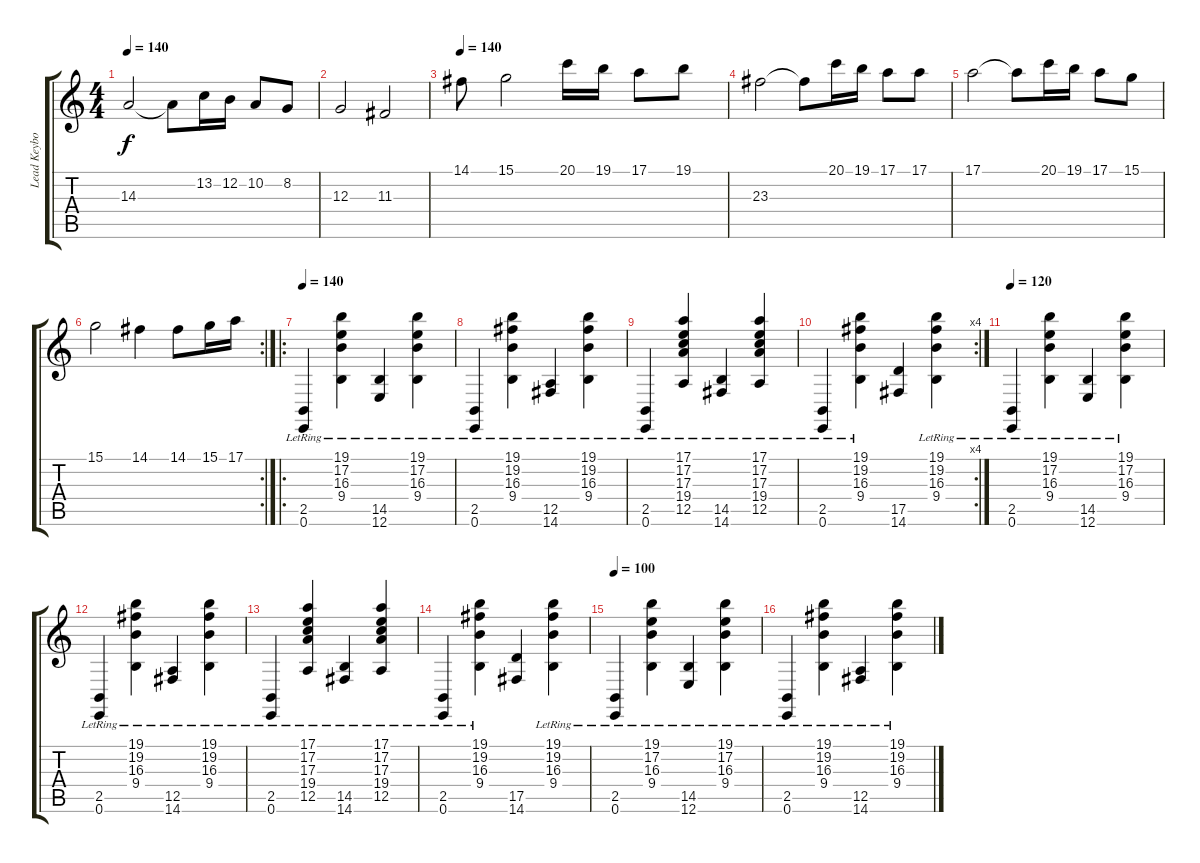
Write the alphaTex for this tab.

\track ("Lead Keyboard" "Lead Keybo") {instrument lead2sawtooth}
\staff {score tabs}
\tuning (E4 B3 G3 D3 A2 E2) {hide}
\ts (4 4)
\tempo 140
\clef g2
\ks c
14.3.2{dy f} 14.3{t}.8 13.2.16 12.2.16 10.2.8 8.2.8 |
12.3.2 11.3.2 |
\tempo 140
14.1.8 15.1.2 20.1.16 19.1.16 17.1.8 19.1.8 |
23.3.2 23.3{t}.8 20.1.16 19.1.16 17.1.8 17.1.8 |
17.1.2 17.1{t}.8 20.1.16 19.1.16 17.1.8 15.1.8 |
\rc 2
15.1.2 14.1.4 14.1.8 15.1.16 17.1.16 |
\ro
\tempo 140
(2.5{lr} 0.6{lr}).4{volume 14 instrument brightacousticpiano} (19.1{lr} 17.2{lr} 16.3{lr} 9.4{lr}).4 (14.5{lr} 12.6{lr}).4 (19.1{lr} 17.2{lr} 16.3{lr} 9.4{lr}).4 |
(2.5{lr} 0.6{lr}).4 (19.1{lr} 19.2{lr} 16.3{lr} 9.4{lr}).4 (12.5{lr} 14.6{lr}).4 (19.1{lr} 19.2{lr} 16.3{lr} 9.4{lr}).4 |
(2.5{lr} 0.6{lr}).4 (17.1{lr} 17.2{lr} 17.3{lr} 19.4{lr} 12.5{lr}).4 (14.5{lr} 14.6{lr}).4 (17.1{lr} 17.2{lr} 17.3{lr} 19.4{lr} 12.5{lr}).4 |
\rc 4
(2.5{lr} 0.6{lr}).4 (19.1{lr} 19.2{lr} 16.3{lr} 9.4{lr}).4 (17.5 14.6).4 (19.1{lr} 19.2{lr} 16.3{lr} 9.4{lr}).4 |
\tempo 120
(2.5{lr} 0.6{lr}).4{instrument brightacousticpiano} (19.1{lr} 17.2{lr} 16.3{lr} 9.4{lr}).4 (14.5{lr} 12.6{lr}).4 (19.1{lr} 17.2{lr} 16.3{lr} 9.4{lr}).4 |
(2.5{lr} 0.6{lr}).4 (19.1{lr} 19.2{lr} 16.3{lr} 9.4{lr}).4 (12.5{lr} 14.6{lr}).4 (19.1{lr} 19.2{lr} 16.3{lr} 9.4{lr}).4 |
(2.5{lr} 0.6{lr}).4 (17.1{lr} 17.2{lr} 17.3{lr} 19.4{lr} 12.5{lr}).4 (14.5{lr} 14.6{lr}).4 (17.1{lr} 17.2{lr} 17.3{lr} 19.4{lr} 12.5{lr}).4 |
(2.5{lr} 0.6{lr}).4 (19.1{lr} 19.2{lr} 16.3{lr} 9.4{lr}).4 (17.5 14.6).4 (19.1{lr} 19.2{lr} 16.3{lr} 9.4{lr}).4 |
\tempo 100
(2.5{lr} 0.6{lr}).4{volume 0 instrument brightacousticpiano} (19.1{lr} 17.2{lr} 16.3{lr} 9.4{lr}).4 (14.5{lr} 12.6{lr}).4 (19.1{lr} 17.2{lr} 16.3{lr} 9.4{lr}).4 |
(2.5{lr} 0.6{lr}).4 (19.1{lr} 19.2{lr} 16.3{lr} 9.4{lr}).4 (12.5{lr} 14.6{lr}).4 (19.1{lr} 19.2{lr} 16.3{lr} 9.4{lr}).4
